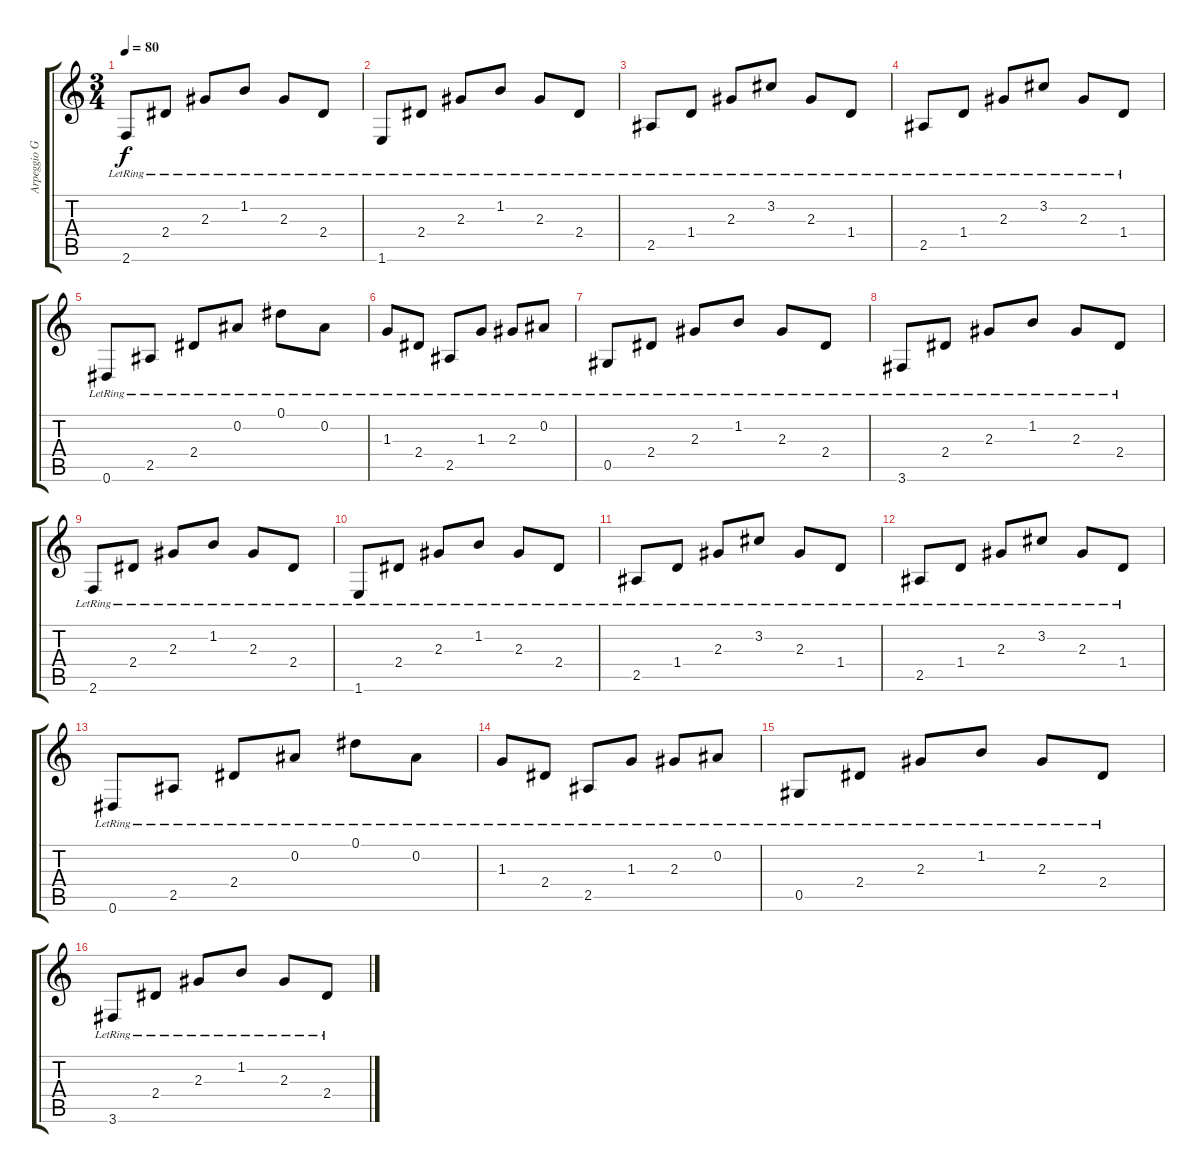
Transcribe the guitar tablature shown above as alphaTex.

\track ("Arpeggio Guitar" "Arpeggio G") {instrument electricguitarclean}
\staff {score tabs}
\tuning (Eb4 Bb3 Gb3 Db3 Ab2 Eb2) {hide}
\ts (3 4)
\tempo 80
\clef g2
\ks c
2.6{lr}.8{dy f} 2.4{lr}.8 2.3{lr}.8 1.2{lr}.8 2.3{lr}.8 2.4{lr}.8 |
1.6{lr}.8 2.4{lr}.8 2.3{lr}.8 1.2{lr}.8 2.3{lr}.8 2.4{lr}.8 |
2.5{lr}.8 1.4{lr}.8 2.3{lr}.8 3.2{lr}.8 2.3{lr}.8 1.4{lr}.8 |
2.5{lr}.8 1.4{lr}.8 2.3{lr}.8 3.2{lr}.8 2.3{lr}.8 1.4{lr}.8 |
0.6{lr}.8 2.5{lr}.8 2.4{lr}.8 0.2{lr}.8 0.1{lr}.8 0.2{lr}.8 |
1.3{lr}.8 2.4{lr}.8 2.5{lr}.8 1.3{lr}.8 2.3{lr}.8 0.2{lr}.8 |
0.5{lr}.8 2.4{lr}.8 2.3{lr}.8 1.2{lr}.8 2.3{lr}.8 2.4{lr}.8 |
3.6{lr}.8 2.4{lr}.8 2.3{lr}.8 1.2{lr}.8 2.3{lr}.8 2.4{lr}.8 |
2.6{lr}.8 2.4{lr}.8 2.3{lr}.8 1.2{lr}.8 2.3{lr}.8 2.4{lr}.8 |
1.6{lr}.8 2.4{lr}.8 2.3{lr}.8 1.2{lr}.8 2.3{lr}.8 2.4{lr}.8 |
2.5{lr}.8 1.4{lr}.8 2.3{lr}.8 3.2{lr}.8 2.3{lr}.8 1.4{lr}.8 |
2.5{lr}.8 1.4{lr}.8 2.3{lr}.8 3.2{lr}.8 2.3{lr}.8 1.4{lr}.8 |
0.6{lr}.8 2.5{lr}.8 2.4{lr}.8 0.2{lr}.8 0.1{lr}.8 0.2{lr}.8 |
1.3{lr}.8 2.4{lr}.8 2.5{lr}.8 1.3{lr}.8 2.3{lr}.8 0.2{lr}.8 |
0.5{lr}.8 2.4{lr}.8 2.3{lr}.8 1.2{lr}.8 2.3{lr}.8 2.4{lr}.8 |
3.6{lr}.8 2.4{lr}.8 2.3{lr}.8 1.2{lr}.8 2.3{lr}.8 2.4{lr}.8
